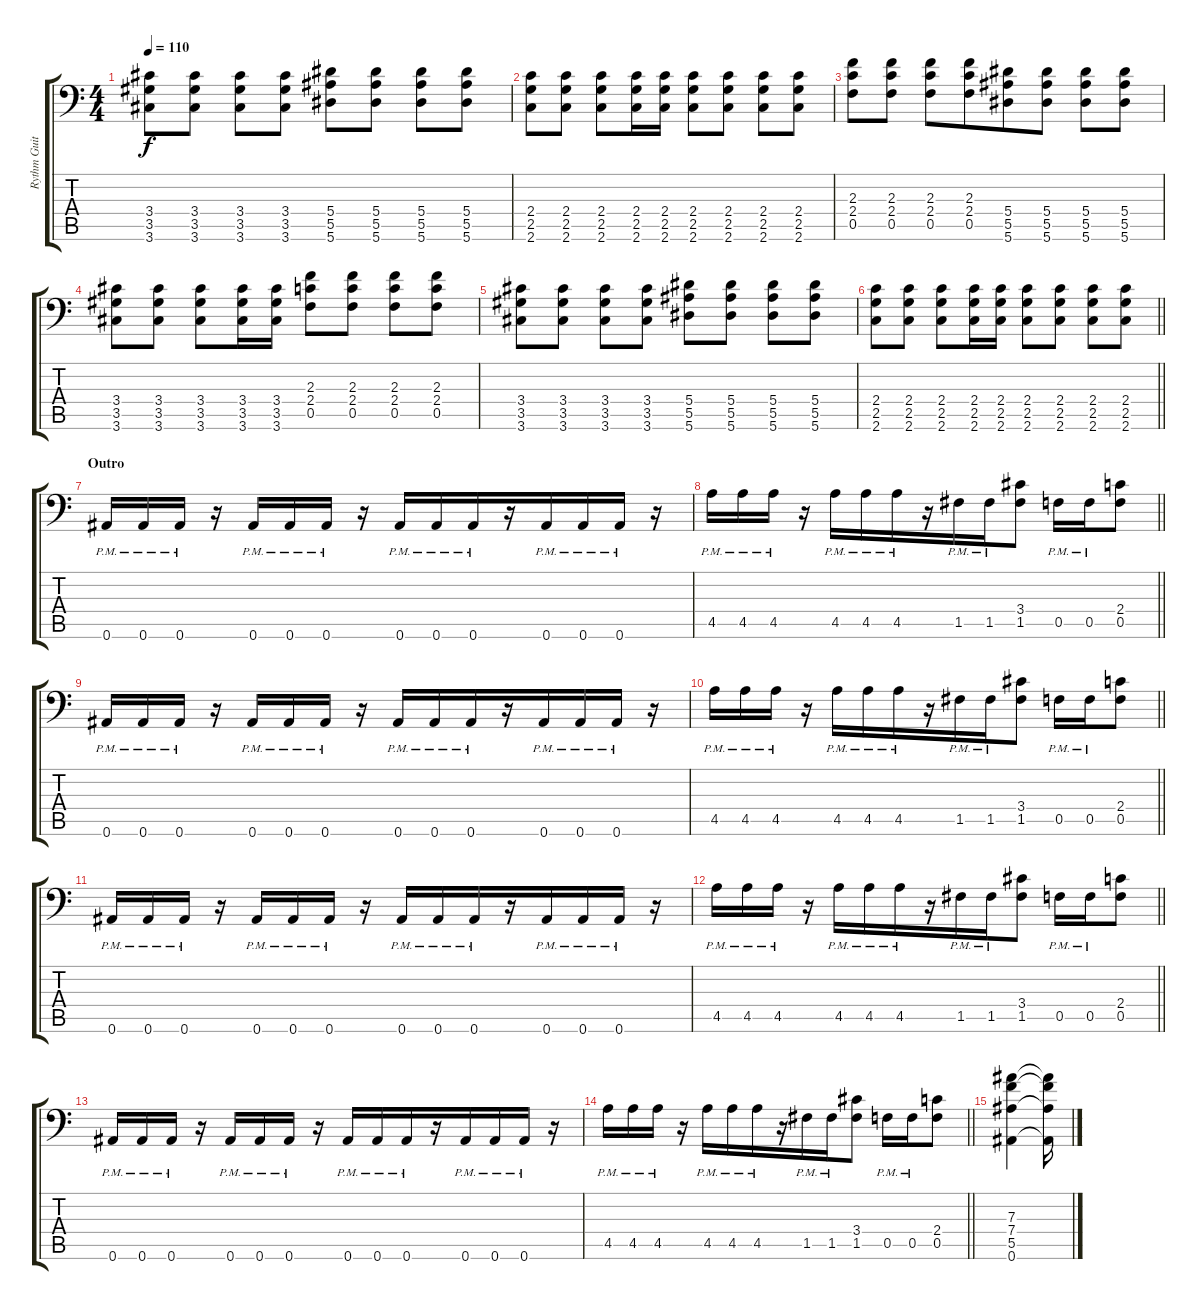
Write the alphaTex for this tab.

\track ("Rythm Guitar 1" "Rythm Guit") {instrument distortionguitar}
\staff {score tabs}
\tuning (C4 G3 Eb3 Bb2 F2 Bb1) {hide}
\ts (4 4)
\tempo 110
\clef f4
\ks c
(3.4 3.5 3.6).8{dy f} (3.4 3.5 3.6).8 (3.4 3.5 3.6).8 (3.4 3.5 3.6).8 (5.4 5.5 5.6).8 (5.4 5.5 5.6).8 (5.4 5.5 5.6).8{beam merge} (5.4 5.5 5.6).8 |
(2.4 2.5 2.6).8 (2.4 2.5 2.6).8 (2.4 2.5 2.6).8{beam merge} (2.4 2.5 2.6).16 (2.4 2.5 2.6).16 (2.4 2.5 2.6).8 (2.4 2.5 2.6).8 (2.4 2.5 2.6).8{beam merge} (2.4 2.5 2.6).8 |
(2.3 2.4 0.5).8 (2.3 2.4 0.5).8 (2.3 2.4 0.5).8 (2.3 2.4 0.5).8{beam merge} (5.4 5.5 5.6).8{beam merge} (5.4 5.5 5.6).8 (5.4 5.5 5.6).8{beam merge} (5.4 5.5 5.6).8 |
(3.4 3.5 3.6).8 (3.4 3.5 3.6).8 (3.4 3.5 3.6).8 (3.4 3.5 3.6).16 (3.4 3.5 3.6).16 (2.3 2.4 0.5).8{beam merge} (2.3 2.4 0.5).8 (2.3 2.4 0.5).8{beam merge} (2.3 2.4 0.5).8 |
(3.4 3.5 3.6).8 (3.4 3.5 3.6).8 (3.4 3.5 3.6).8 (3.4 3.5 3.6).8 (5.4 5.5 5.6).8 (5.4 5.5 5.6).8 (5.4 5.5 5.6).8{beam merge} (5.4 5.5 5.6).8 |
\barLineRight lightlight
(2.4 2.5 2.6).8 (2.4 2.5 2.6).8 (2.4 2.5 2.6).8{beam merge} (2.4 2.5 2.6).16 (2.4 2.5 2.6).16 (2.4 2.5 2.6).8 (2.4 2.5 2.6).8 (2.4 2.5 2.6).8{beam merge} (2.4 2.5 2.6).8 |
\section ("" "Outro")
0.6{pm}.16{beam merge} 0.6{pm}.16 0.6{pm}.16 r.16 0.6{pm}.16 0.6{pm}.16 0.6{pm}.16 r.16{beam merge} 0.6{pm}.16{beam merge} 0.6{pm}.16 0.6{pm}.16{beam merge} r.16 0.6{pm}.16 0.6{pm}.16 0.6{pm}.16{beam merge} r.16 |
\barLineRight lightlight
4.5{pm}.16{beam merge} 4.5{pm}.16 4.5{pm}.16 r.16 4.5{pm}.16{beam merge} 4.5{pm}.16{beam merge} 4.5{pm}.16{beam merge} r.16{beam merge} 1.5{pm}.16 1.5{pm}.16{beam merge} (3.4 1.5).8 0.5{pm}.16 0.5{pm}.16 (2.4 0.5).8 |
0.6{pm}.16{beam merge} 0.6{pm}.16 0.6{pm}.16 r.16 0.6{pm}.16 0.6{pm}.16 0.6{pm}.16 r.16{beam merge} 0.6{pm}.16{beam merge} 0.6{pm}.16 0.6{pm}.16{beam merge} r.16 0.6{pm}.16 0.6{pm}.16 0.6{pm}.16{beam merge} r.16 |
\barLineRight lightlight
4.5{pm}.16{beam merge} 4.5{pm}.16 4.5{pm}.16 r.16 4.5{pm}.16{beam merge} 4.5{pm}.16{beam merge} 4.5{pm}.16{beam merge} r.16{beam merge} 1.5{pm}.16 1.5{pm}.16{beam merge} (3.4 1.5).8 0.5{pm}.16 0.5{pm}.16 (2.4 0.5).8 |
0.6{pm}.16{beam merge} 0.6{pm}.16 0.6{pm}.16 r.16 0.6{pm}.16 0.6{pm}.16 0.6{pm}.16 r.16{beam merge} 0.6{pm}.16{beam merge} 0.6{pm}.16 0.6{pm}.16{beam merge} r.16 0.6{pm}.16 0.6{pm}.16 0.6{pm}.16{beam merge} r.16 |
\barLineRight lightlight
4.5{pm}.16{beam merge} 4.5{pm}.16 4.5{pm}.16 r.16 4.5{pm}.16{beam merge} 4.5{pm}.16{beam merge} 4.5{pm}.16{beam merge} r.16{beam merge} 1.5{pm}.16 1.5{pm}.16{beam merge} (3.4 1.5).8 0.5{pm}.16 0.5{pm}.16 (2.4 0.5).8 |
0.6{pm}.16{beam merge} 0.6{pm}.16 0.6{pm}.16 r.16 0.6{pm}.16 0.6{pm}.16 0.6{pm}.16 r.16{beam merge} 0.6{pm}.16{beam merge} 0.6{pm}.16 0.6{pm}.16{beam merge} r.16 0.6{pm}.16 0.6{pm}.16 0.6{pm}.16{beam merge} r.16 |
\barLineRight lightlight
4.5{pm}.16{beam merge} 4.5{pm}.16 4.5{pm}.16 r.16 4.5{pm}.16{beam merge} 4.5{pm}.16{beam merge} 4.5{pm}.16{beam merge} r.16{beam merge} 1.5{pm}.16 1.5{pm}.16{beam merge} (3.4 1.5).8 0.5{pm}.16 0.5{pm}.16 (2.4 0.5).8 |
(7.3 7.4 5.5 0.6).4 (7.3{t} 7.4{t} 5.5{t} 0.6{t}).16
